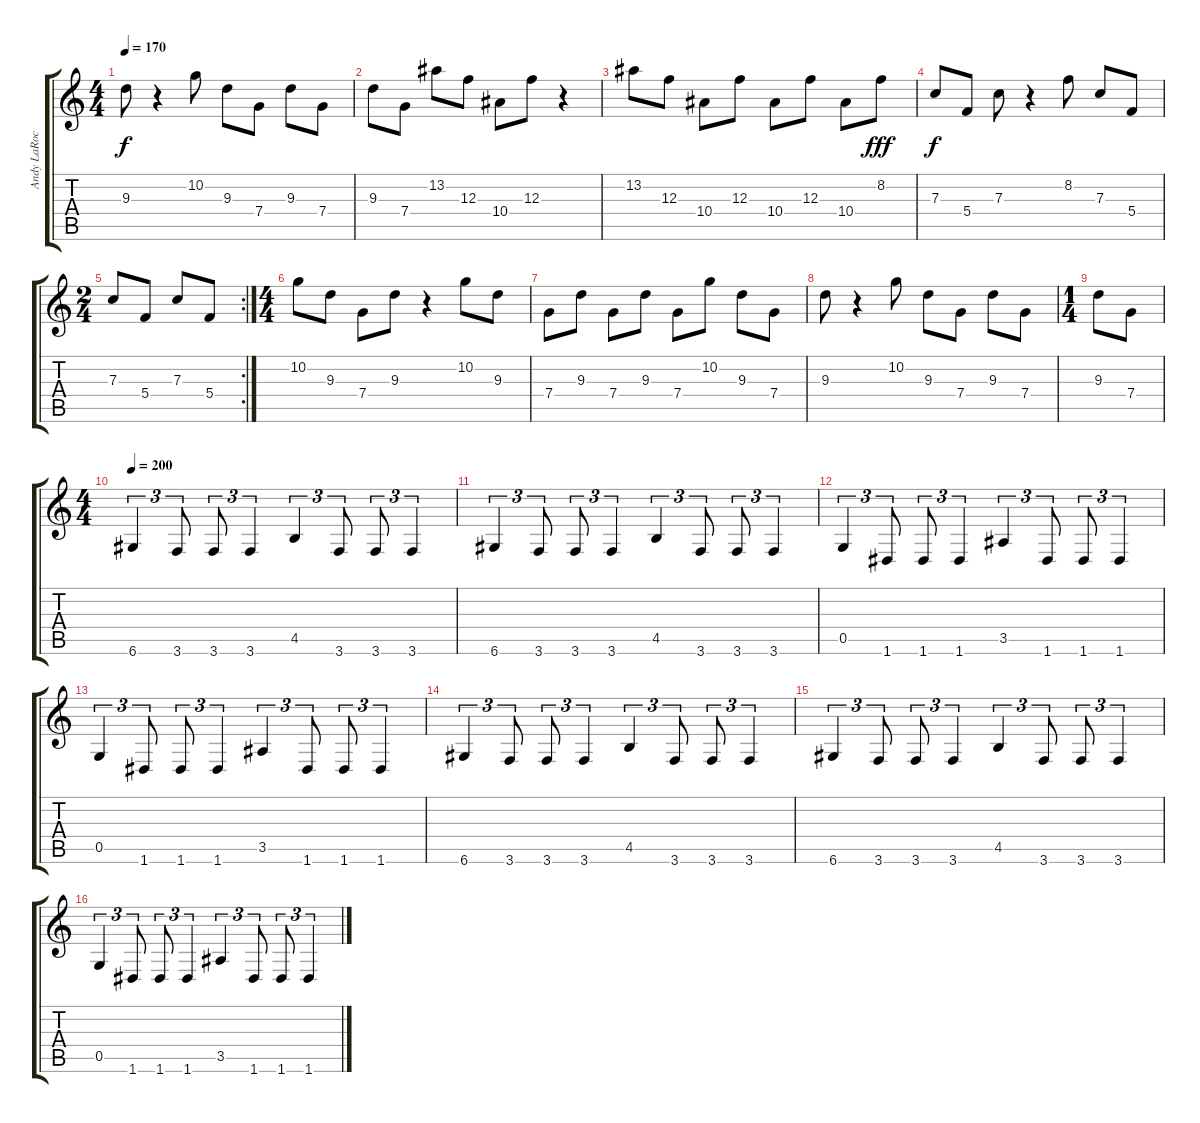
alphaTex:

\track ("Andy LaRocque" "Andy LaRoc") {instrument distortionguitar}
\staff {score tabs}
\tuning (D4 A3 F3 C3 G2 D2) {hide}
\ts (4 4)
\tempo 170
\clef g2
\ks c
9.3.8{dy f} r.4 10.2.8 9.3.8 7.4.8 9.3.8 7.4.8 |
9.3.8 7.4.8 13.2.8 12.3.8 10.4.8 12.3.8 r.4 |
13.2.8 12.3.8 10.4.8 12.3.8 10.4.8 12.3.8 10.4.8 8.2.8{dy fff} |
7.3.8{dy f} 5.4.8 7.3.8 r.4 8.2.8 7.3.8 5.4.8 |
\rc 2
\ts (2 4)
7.3.8 5.4.8 7.3.8 5.4.8 |
\ts (4 4)
10.2.8 9.3.8 7.4.8 9.3.8 r.4 10.2.8 9.3.8 |
7.4.8 9.3.8 7.4.8 9.3.8 7.4.8 10.2.8 9.3.8 7.4.8 |
9.3.8 r.4 10.2.8 9.3.8 7.4.8 9.3.8 7.4.8 |
\ts (1 4)
9.3.8 7.4.8 |
\ts (4 4)
\tempo 200
6.6.4{tu (3 2)} 3.6.8{tu (3 2)} 3.6.8{tu (3 2)} 3.6.4{tu (3 2)} 4.5.4{tu (3 2)} 3.6.8{tu (3 2)} 3.6.8{tu (3 2)} 3.6.4{tu (3 2)} |
6.6.4{tu (3 2)} 3.6.8{tu (3 2)} 3.6.8{tu (3 2)} 3.6.4{tu (3 2)} 4.5.4{tu (3 2)} 3.6.8{tu (3 2)} 3.6.8{tu (3 2)} 3.6.4{tu (3 2)} |
0.5.4{tu (3 2)} 1.6.8{tu (3 2)} 1.6.8{tu (3 2)} 1.6.4{tu (3 2)} 3.5.4{tu (3 2)} 1.6.8{tu (3 2)} 1.6.8{tu (3 2)} 1.6.4{tu (3 2)} |
0.5.4{tu (3 2)} 1.6.8{tu (3 2)} 1.6.8{tu (3 2)} 1.6.4{tu (3 2)} 3.5.4{tu (3 2)} 1.6.8{tu (3 2)} 1.6.8{tu (3 2)} 1.6.4{tu (3 2)} |
6.6.4{tu (3 2)} 3.6.8{tu (3 2)} 3.6.8{tu (3 2)} 3.6.4{tu (3 2)} 4.5.4{tu (3 2)} 3.6.8{tu (3 2)} 3.6.8{tu (3 2)} 3.6.4{tu (3 2)} |
6.6.4{tu (3 2)} 3.6.8{tu (3 2)} 3.6.8{tu (3 2)} 3.6.4{tu (3 2)} 4.5.4{tu (3 2)} 3.6.8{tu (3 2)} 3.6.8{tu (3 2)} 3.6.4{tu (3 2)} |
0.5.4{tu (3 2)} 1.6.8{tu (3 2)} 1.6.8{tu (3 2)} 1.6.4{tu (3 2)} 3.5.4{tu (3 2)} 1.6.8{tu (3 2)} 1.6.8{tu (3 2)} 1.6.4{tu (3 2)}
